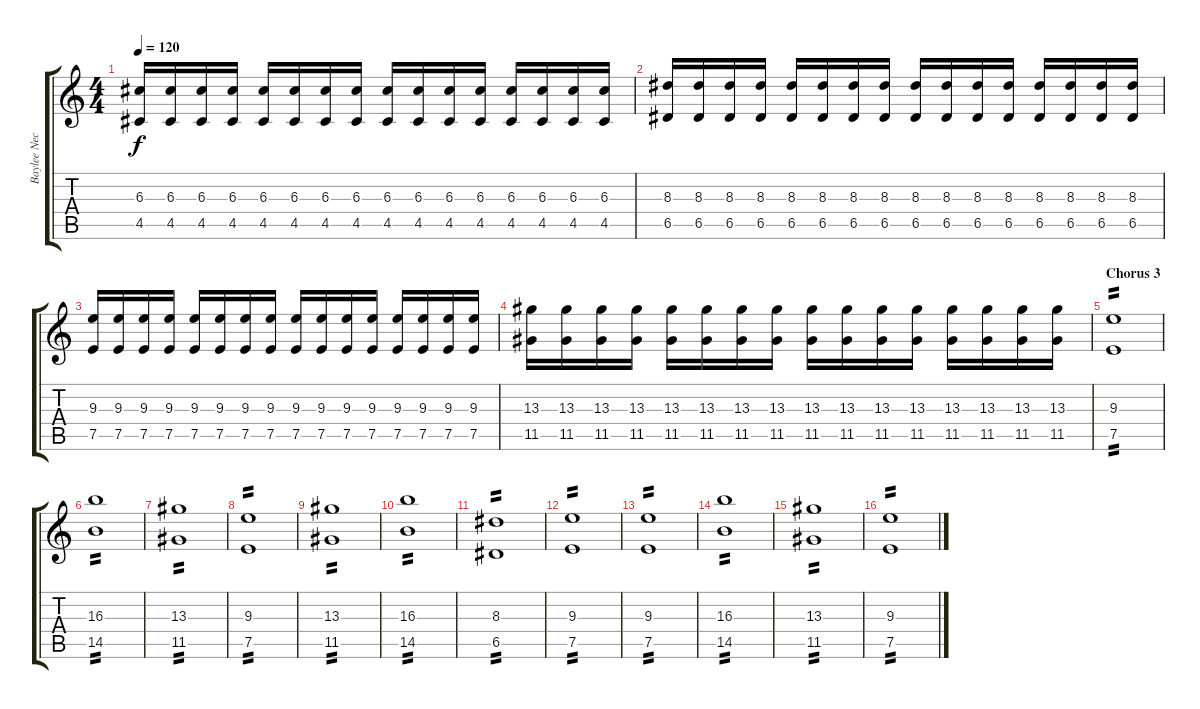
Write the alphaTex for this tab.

\track ("Baylee Neck Distorted" "Baylee Nec") {instrument overdrivenguitar}
\staff {score tabs}
\tuning (E4 B3 G3 D3 A2 E2) {hide}
\ts (4 4)
\tempo 120
\clef g2
\ks c
(6.3 4.5).16{dy f} (6.3 4.5).16 (6.3 4.5).16 (6.3 4.5).16 (6.3 4.5).16 (6.3 4.5).16 (6.3 4.5).16 (6.3 4.5).16 (6.3 4.5).16 (6.3 4.5).16 (6.3 4.5).16 (6.3 4.5).16 (6.3 4.5).16 (6.3 4.5).16 (6.3 4.5).16 (6.3 4.5).16 |
(8.3 6.5).16 (8.3 6.5).16 (8.3 6.5).16 (8.3 6.5).16 (8.3 6.5).16 (8.3 6.5).16 (8.3 6.5).16 (8.3 6.5).16 (8.3 6.5).16 (8.3 6.5).16 (8.3 6.5).16 (8.3 6.5).16 (8.3 6.5).16 (8.3 6.5).16 (8.3 6.5).16 (8.3 6.5).16 |
(9.3 7.5).16 (9.3 7.5).16 (9.3 7.5).16 (9.3 7.5).16 (9.3 7.5).16 (9.3 7.5).16 (9.3 7.5).16 (9.3 7.5).16 (9.3 7.5).16 (9.3 7.5).16 (9.3 7.5).16 (9.3 7.5).16 (9.3 7.5).16 (9.3 7.5).16 (9.3 7.5).16 (9.3 7.5).16 |
(13.3 11.5).16 (13.3 11.5).16 (13.3 11.5).16 (13.3 11.5).16 (13.3 11.5).16 (13.3 11.5).16 (13.3 11.5).16 (13.3 11.5).16 (13.3 11.5).16 (13.3 11.5).16 (13.3 11.5).16 (13.3 11.5).16 (13.3 11.5).16 (13.3 11.5).16 (13.3 11.5).16 (13.3 11.5).16 |
\section ("" "Chorus 3")
(9.3 7.5).1{tp 2} |
(16.3 14.5).1{tp 2} |
(13.3 11.5).1{tp 2} |
(9.3 7.5).1{tp 2} |
(13.3 11.5).1{tp 2} |
(16.3 14.5).1{tp 2} |
(8.3 6.5).1{tp 2} |
(9.3 7.5).1{tp 2} |
(9.3 7.5).1{tp 2} |
(16.3 14.5).1{tp 2} |
(13.3 11.5).1{tp 2} |
(9.3 7.5).1{tp 2}
